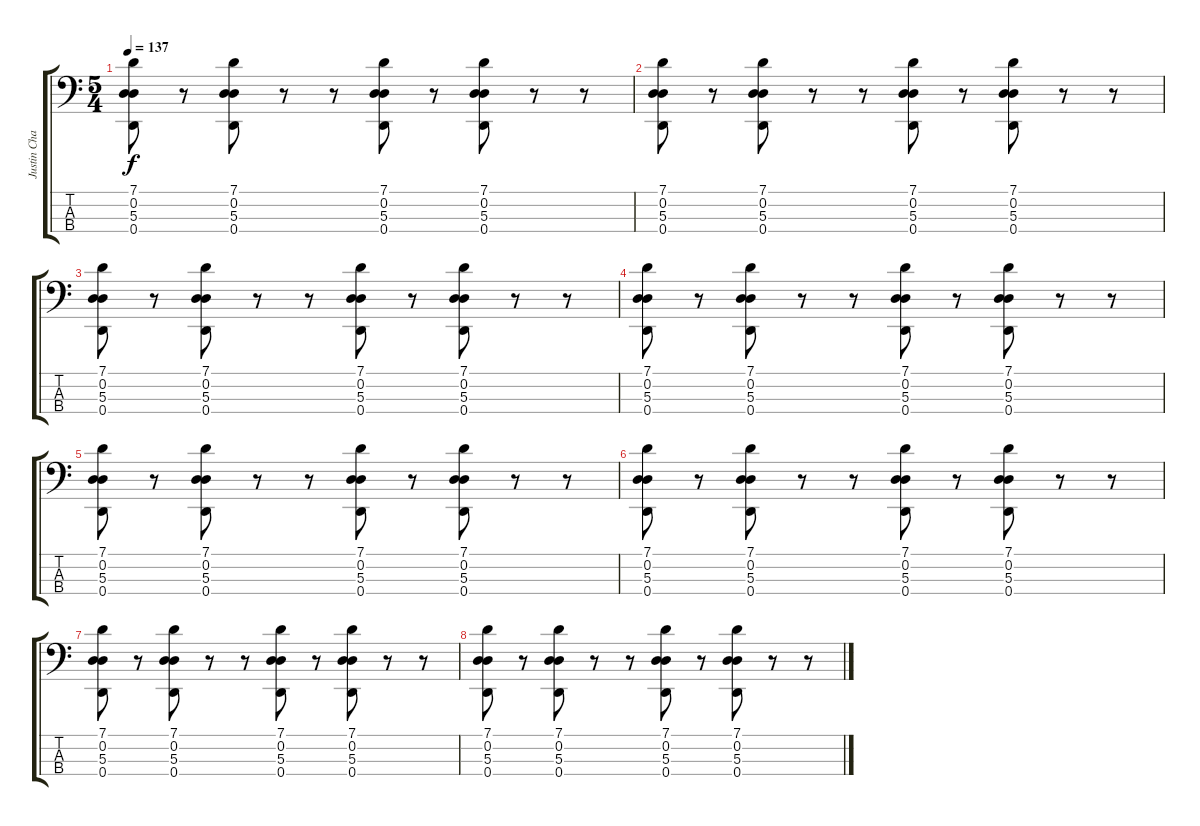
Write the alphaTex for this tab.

\track ("Justin Chancellor (bass)" "Justin Cha") {instrument electricbasspick}
\staff {score tabs}
\tuning (G2 D2 A1 D1) {hide}
\ts (5 4)
\tempo 137
\clef f4
\ks c
(7.1 0.2 5.3 0.4).8{dy f} r.8 (7.1 0.2 5.3 0.4).8 r.8 r.8 (7.1 0.2 5.3 0.4).8 r.8 (7.1 0.2 5.3 0.4).8 r.8 r.8 |
(7.1 0.2 5.3 0.4).8 r.8 (7.1 0.2 5.3 0.4).8 r.8 r.8 (7.1 0.2 5.3 0.4).8 r.8 (7.1 0.2 5.3 0.4).8 r.8 r.8 |
(7.1 0.2 5.3 0.4).8 r.8 (7.1 0.2 5.3 0.4).8 r.8 r.8 (7.1 0.2 5.3 0.4).8 r.8 (7.1 0.2 5.3 0.4).8 r.8 r.8 |
(7.1 0.2 5.3 0.4).8 r.8 (7.1 0.2 5.3 0.4).8 r.8 r.8 (7.1 0.2 5.3 0.4).8 r.8 (7.1 0.2 5.3 0.4).8 r.8 r.8 |
(7.1 0.2 5.3 0.4).8 r.8 (7.1 0.2 5.3 0.4).8 r.8 r.8 (7.1 0.2 5.3 0.4).8 r.8 (7.1 0.2 5.3 0.4).8 r.8 r.8 |
(7.1 0.2 5.3 0.4).8 r.8 (7.1 0.2 5.3 0.4).8 r.8 r.8 (7.1 0.2 5.3 0.4).8 r.8 (7.1 0.2 5.3 0.4).8 r.8 r.8 |
(7.1 0.2 5.3 0.4).8 r.8 (7.1 0.2 5.3 0.4).8 r.8 r.8 (7.1 0.2 5.3 0.4).8 r.8 (7.1 0.2 5.3 0.4).8 r.8 r.8 |
(7.1 0.2 5.3 0.4).8 r.8 (7.1 0.2 5.3 0.4).8 r.8 r.8 (7.1 0.2 5.3 0.4).8 r.8 (7.1 0.2 5.3 0.4).8 r.8 r.8
